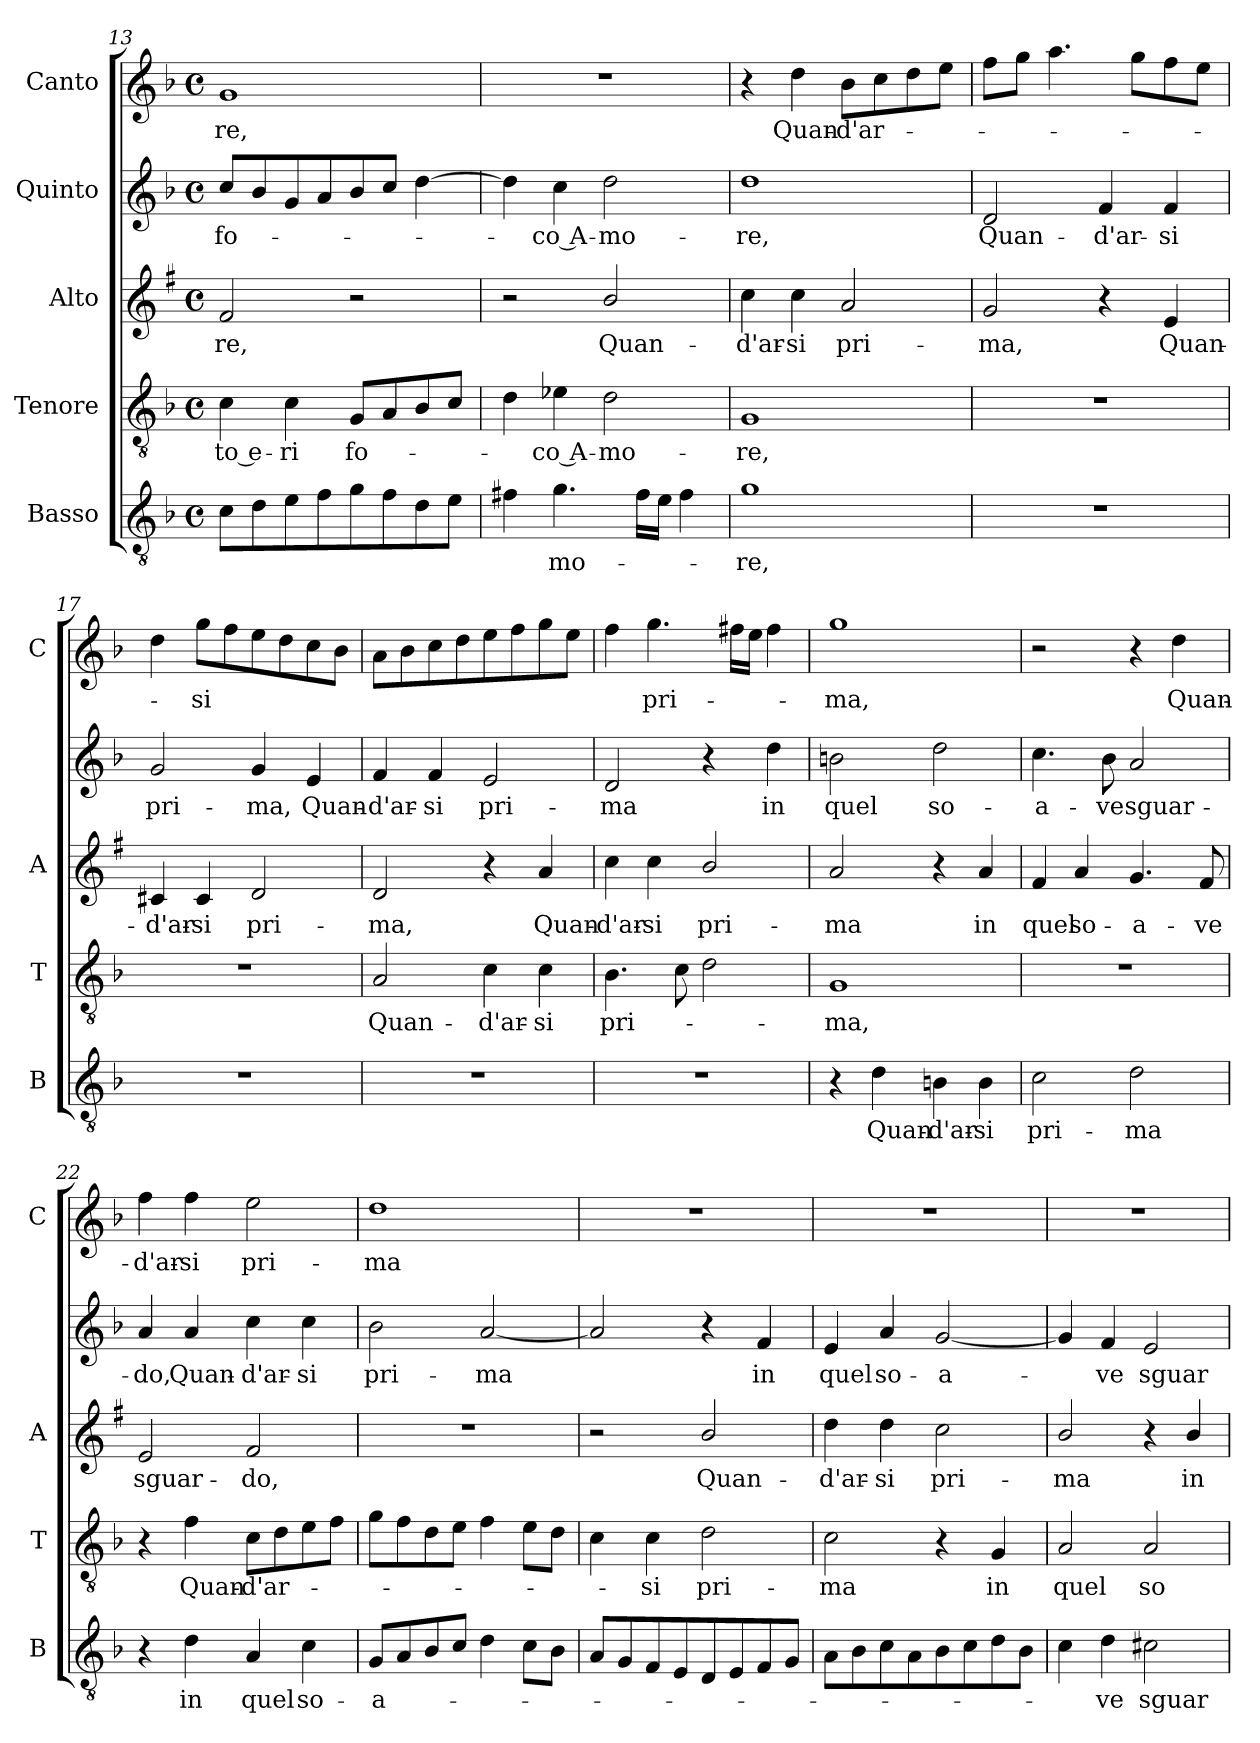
**kern	**text	**kern	**text	**kern	**text	**kern	**text	**kern	**text
*part5	*part5	*part4	*part4	*part3	*part3	*part2	*part2	*part1	*part1
*staff5	*staff5	*staff4	*staff4	*staff3	*staff3	*staff2	*staff2	*staff1	*staff1
*I"Basso	*	*I"Tenore	*	*I"Alto	*	*I"Quinto	*	*I"Canto	*
*I'B	*	*I'T	*	*I'A	*	*	*	*I'C	*
*clefGv2	*	*clefGv2	*	*clefG2	*	*clefG2	*	*clefG2	*
*	*	*	*	*ITrd1c2	*	*	*	*	*
*k[b-]	*	*k[b-]	*	*k[b-]	*	*k[b-]	*	*k[b-]	*
*F:	*	*F:	*	*F:	*	*F:	*	*F:	*
*M4/4	*	*M4/4	*	*M4/4	*	*M4/4	*	*M4/4	*
*met(c)	*	*met(c)	*	*met(c)	*	*met(c)	*	*met(c)	*
=13	=13	=13	=13	=13	=13	=13	=13	=13	=13
!	!	!	!LO:LY:b	!	!LO:LY:b	!	!LO:LY:b	!	!LO:LY:b
8c\L	.	4c\	-to e-	2e/	-re,	8cc/L	fo-	1g	-re,
8d\	.	.	.	.	.	8b-/	.	.	.
!	!	!	!LO:LY:b	!	!	!	!	!	!
8e\	.	4c\	-ri	.	.	8g/	.	.	.
8f\	.	.	.	.	.	8a/	.	.	.
!	!	!	!LO:LY:b	!	!	!	!	!	!
8g\	.	8G/L	fo-	2r	.	8b-/	.	.	.
8f\	.	8A/	.	.	.	8cc/J	.	.	.
8d\	.	8B-/	.	.	.	[4dd\	.	.	.
8e\J	.	8c/J	.	.	.	.	.	.	.
!!LO:LB:g=z
=14	=14	=14	=14	=14	=14	=14	=14	=14	=14
4f#X\	.	4d\	.	2r	.	4dd\]	.	1r	.
!	!LO:LY:b	!	!LO:LY:b	!	!	!	!LO:LY:b	!	!
4.g\	-mo-	4e-X\	-co A-	.	.	4cc\	-co A-	.	.
!	!	!	!LO:LY:b	!	!LO:LY:b	!	!LO:LY:b	!	!
.	.	2d\	-mo-	2a/	Quan-	2dd\	-mo-	.	.
16f#\LL	.	.	.	.	.	.	.	.	.
16e\JJ	.	.	.	.	.	.	.	.	.
4f#\	.	.	.	.	.	.	.	.	.
=15	=15	=15	=15	=15	=15	=15	=15	=15	=15
!	!LO:LY:b	!	!LO:LY:b	!	!LO:LY:b	!	!LO:LY:b	!	!
1g	-re,	1G	-re,	4b-\	-d'ar-	1dd	-re,	4r	.
!	!	!	!	!	!LO:LY:b	!	!	!	!LO:LY:b
.	.	.	.	4b-\	-si	.	.	4dd\	Quan-
!	!	!	!	!	!LO:LY:b	!	!	!	!LO:LY:b
.	.	.	.	2g/	pri-	.	.	8b-\L	-d'ar-
.	.	.	.	.	.	.	.	8cc\	.
.	.	.	.	.	.	.	.	8dd\	.
.	.	.	.	.	.	.	.	8ee\J	.
=16	=16	=16	=16	=16	=16	=16	=16	=16	=16
!	!	!	!	!	!LO:LY:b	!	!LO:LY:b	!	!
1r	.	1r	.	2f/	-ma,	2d/	Quan-	8ff\L	.
.	.	.	.	.	.	.	.	8gg\J	.
.	.	.	.	.	.	.	.	4.aa\	.
!	!	!	!	!	!	!	!LO:LY:b	!	!
.	.	.	.	4r	.	4f/	-d'ar-	.	.
.	.	.	.	.	.	.	.	8gg\L	.
!	!	!	!	!	!LO:LY:b	!	!LO:LY:b	!	!
.	.	.	.	4d/	Quan-	4f/	-si	8ff\	.
.	.	.	.	.	.	.	.	8ee\J	.
=17	=17	=17	=17	=17	=17	=17	=17	=17	=17
!	!	!	!	!	!LO:LY:b	!	!LO:LY:b	!	!
1r	.	1r	.	4Bn/	-d'ar-	2g/	pri-	4dd\	.
!	!	!	!	!	!LO:LY:b	!	!	!	!LO:LY:b
.	.	.	.	4B/	-si	.	.	8gg\L	-si
.	.	.	.	.	.	.	.	8ff\	.
!	!	!	!	!	!LO:LY:b	!	!LO:LY:b	!	!
.	.	.	.	2c/	pri-	4g/	-ma,	8ee\	.
.	.	.	.	.	.	.	.	8dd\	.
!	!	!	!	!	!	!	!LO:LY:b	!	!
.	.	.	.	.	.	4e/	Quan-	8cc\	.
.	.	.	.	.	.	.	.	8b-\J	.
=18	=18	=18	=18	=18	=18	=18	=18	=18	=18
!	!	!	!LO:LY:b	!	!LO:LY:b	!	!LO:LY:b	!	!
1r	.	2A/	Quan-	2c/	-ma,	4f/	-d'ar-	8a\L	.
.	.	.	.	.	.	.	.	8b-\	.
!	!	!	!	!	!	!	!LO:LY:b	!	!
.	.	.	.	.	.	4f/	-si	8cc\	.
.	.	.	.	.	.	.	.	8dd\	.
!	!	!	!LO:LY:b	!	!	!	!LO:LY:b	!	!
.	.	4c\	-d'ar-	4r	.	2e/	pri-	8ee\	.
.	.	.	.	.	.	.	.	8ff\	.
!	!	!	!LO:LY:b	!	!LO:LY:b	!	!	!	!
.	.	4c\	-si	4g/	Quan-	.	.	8gg\	.
.	.	.	.	.	.	.	.	8ee\J	.
=19	=19	=19	=19	=19	=19	=19	=19	=19	=19
!	!	!	!LO:LY:b	!	!LO:LY:b	!	!LO:LY:b	!	!
1r	.	4.B-\	pri-	4b-\	-d'ar-	2d/	-ma	4ff\	.
!	!	!	!	!	!LO:LY:b	!	!	!	!LO:LY:b
.	.	.	.	4b-\	-si	.	.	4.gg\	pri-
.	.	8c\	.	.	.	.	.	.	.
!	!	!	!	!	!LO:LY:b	!	!	!	!
.	.	2d\	.	2a/	pri-	4r	.	.	.
.	.	.	.	.	.	.	.	16ff#X\LL	.
.	.	.	.	.	.	.	.	16ee\JJ	.
!	!	!	!	!	!	!	!LO:LY:b	!	!
.	.	.	.	.	.	4dd\	in	4ff#\	.
!!LO:PB:g=z
=20	=20	=20	=20	=20	=20	=20	=20	=20	=20
!	!	!	!LO:LY:b	!	!LO:LY:b	!	!LO:LY:b	!	!LO:LY:b
4r	.	1G	-ma,	2g/	-ma	2bn\	quel	1gg	-ma,
!	!LO:LY:b	!	!	!	!	!	!	!	!
4d\	Quan-	.	.	.	.	.	.	.	.
!	!LO:LY:b	!	!	!	!	!	!LO:LY:b	!	!
4Bn\	-d'ar-	.	.	4r	.	2dd\	so-	.	.
!	!LO:LY:b	!	!	!	!LO:LY:b	!	!	!	!
4B\	-si	.	.	4g/	in	.	.	.	.
=21	=21	=21	=21	=21	=21	=21	=21	=21	=21
!	!LO:LY:b	!	!	!	!LO:LY:b	!	!LO:LY:b	!	!
2c\	pri-	1r	.	4e/	quel	4.cc\	-a-	2r	.
!	!	!	!	!	!LO:LY:b	!	!	!	!
.	.	.	.	4g/	so-	.	.	.	.
!	!	!	!	!	!	!	!LO:LY:b	!	!
.	.	.	.	.	.	8b-\	-ve	.	.
!	!LO:LY:b	!	!	!	!LO:LY:b	!	!LO:LY:b	!	!
2d\	-ma	.	.	4.f/	-a-	2a/	sguar-	4r	.
!	!	!	!	!	!	!	!	!	!LO:LY:b
.	.	.	.	.	.	.	.	4dd\	Quan-
!	!	!	!	!	!LO:LY:b	!	!	!	!
.	.	.	.	8e/	-ve	.	.	.	.
=22	=22	=22	=22	=22	=22	=22	=22	=22	=22
!	!	!	!	!	!LO:LY:b	!	!LO:LY:b	!	!LO:LY:b
4r	.	4r	.	2d/	sguar-	4a/	-do,	4ff\	-d'ar-
!	!LO:LY:b	!	!LO:LY:b	!	!	!	!LO:LY:b	!	!LO:LY:b
4d\	in	4f\	Quan-	.	.	4a/	Quan-	4ff\	-si
!	!LO:LY:b	!	!LO:LY:b	!	!LO:LY:b	!	!LO:LY:b	!	!LO:LY:b
4A/	quel	8c\L	-d'ar-	2e/	-do,	4cc\	-d'ar-	2ee\	pri-
.	.	8d\	.	.	.	.	.	.	.
!	!LO:LY:b	!	!	!	!	!	!LO:LY:b	!	!
4c\	so-	8e\	.	.	.	4cc\	-si	.	.
.	.	8f\J	.	.	.	.	.	.	.
=23	=23	=23	=23	=23	=23	=23	=23	=23	=23
!	!LO:LY:b	!	!	!	!	!	!LO:LY:b	!	!LO:LY:b
8G/L	-a-	8g\L	.	1r	.	2b-\	pri-	1dd	-ma
8A/	.	8f\	.	.	.	.	.	.	.
8B-/	.	8d\	.	.	.	.	.	.	.
8c/J	.	8e\J	.	.	.	.	.	.	.
!	!	!	!	!	!	!	!LO:LY:b	!	!
4d\	.	4f\	.	.	.	[2a/	-ma	.	.
8c\L	.	8e\L	.	.	.	.	.	.	.
8B-\J	.	8d\J	.	.	.	.	.	.	.
=24	=24	=24	=24	=24	=24	=24	=24	=24	=24
8A/L	.	4c\	.	2r	.	2a/]	.	1r	.
8G/	.	.	.	.	.	.	.	.	.
!	!	!	!LO:LY:b	!	!	!	!	!	!
8F/	.	4c\	-si	.	.	.	.	.	.
8E/	.	.	.	.	.	.	.	.	.
!	!	!	!LO:LY:b	!	!LO:LY:b	!	!	!	!
8D/	.	2d\	pri-	2a/	Quan-	4r	.	.	.
8E/	.	.	.	.	.	.	.	.	.
!	!	!	!	!	!	!	!LO:LY:b	!	!
8F/	.	.	.	.	.	4f/	in	.	.
8G/J	.	.	.	.	.	.	.	.	.
=25	=25	=25	=25	=25	=25	=25	=25	=25	=25
!	!	!	!LO:LY:b	!	!LO:LY:b	!	!LO:LY:b	!	!
8A\L	.	2c\	-ma	4cc\	-d'ar-	4e/	quel	1r	.
8B-\	.	.	.	.	.	.	.	.	.
!	!	!	!	!	!LO:LY:b	!	!LO:LY:b	!	!
8c\	.	.	.	4cc\	-si	4a/	so-	.	.
8A\	.	.	.	.	.	.	.	.	.
!	!	!	!	!	!LO:LY:b	!	!LO:LY:b	!	!
8B-\	.	4r	.	2b-\	pri-	[2g/	-a-	.	.
8c\	.	.	.	.	.	.	.	.	.
!	!	!	!LO:LY:b	!	!	!	!	!	!
8d\	.	4G/	in	.	.	.	.	.	.
8B-\J	.	.	.	.	.	.	.	.	.
!!LO:LB:g=z
=26	=26	=26	=26	=26	=26	=26	=26	=26	=26
!	!	!	!LO:LY:b	!	!LO:LY:b	!	!	!	!
4c\	.	2A/	quel	2a/	-ma	4g/]	.	1r	.
!	!LO:LY:b	!	!	!	!	!	!LO:LY:b	!	!
4d\	-ve	.	.	.	.	4f/	-ve	.	.
!	!LO:LY:b	!	!LO:LY:b	!	!	!	!LO:LY:b	!	!
2c#X\	sguar-	2A/	so-	4r	.	2e/	sguar-	.	.
!	!	!	!	!	!LO:LY:b	!	!	!	!
.	.	.	.	4a/	in	.	.	.	.
=	=	=	=	=	=	=	=	=	=
*-	*-	*-	*-	*-	*-	*-	*-	*-	*-
